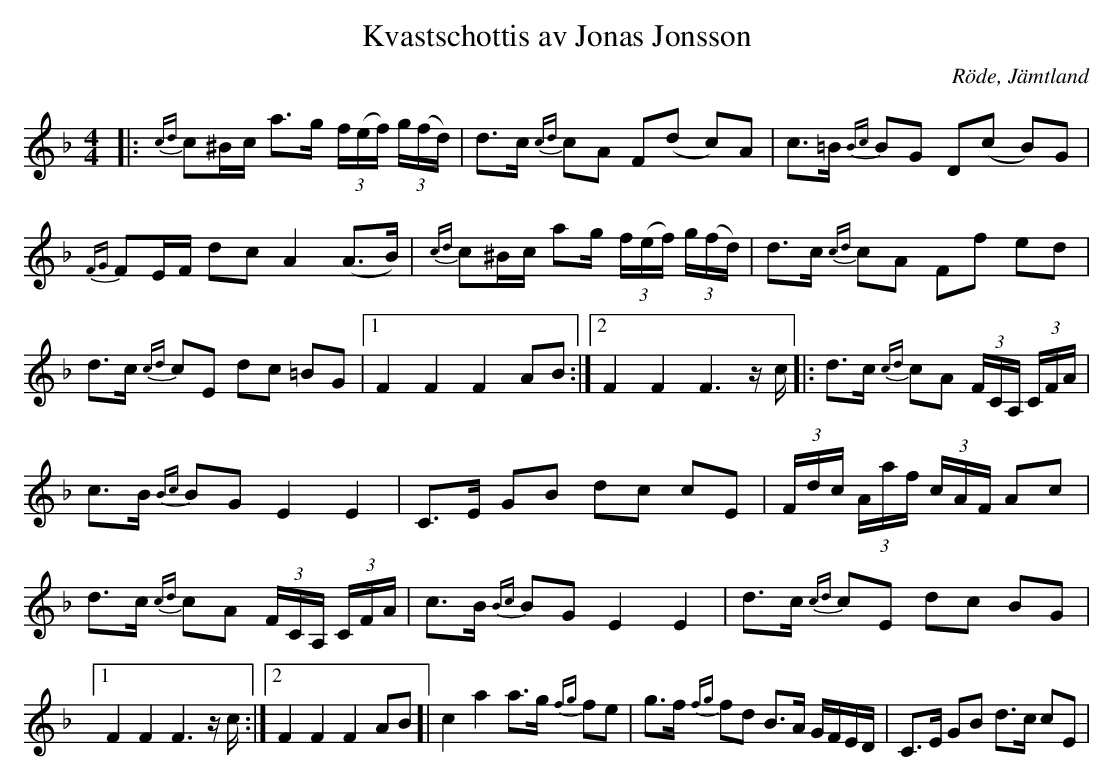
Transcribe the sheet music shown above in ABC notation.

X:1
T:Kvastschottis av Jonas Jonsson
O:Röde, Jämtland
M:4/4
L:1/16
K:F
|: {cd}c2^Bc a2>g2 (3f(ef) (3g(fd) | d2>c2 {cd}c2A2 F2(d2- c2)A2 | c2>=B2 {Bc}B2G2 D2(c2- B2)G2 | {FG}F2EF d2c2 A4 (A2>B2) | {cd}c2^Bc a2g (3f(ef) (3g(fd) | d2>c2 {cd}c2A2 F2f2 e2d2 | d2>c2 {cd}c2E2 d2c2 =B2G2 |1 F4 F4 F4 A2B2 :|2 F4 F4 F4> z2c ]|: d2>c2 {cd}c2A2 (3FCA, (3CFA | c2>B2 {Bc}B2G2 E4 E4 | C2>E2 G2B2 d2c2 c2E2 | (3Fdc (3Aaf (3cAF A2c2 | d2>c2 {cd}c2A2 (3FCA, (3CFA | c2>B2 {Bc}B2G2 E4 E4 | d2>c2 {cd}c2E2 d2c2 B2G2 |1 F4 F4 F4> z2c :|2 F4 F4 F4 A2B2 ]| c4 a4 a2>g2 {fg}f2e2 | g2>f2 {fg}f2d2 B2>A2 GFED | C2,>E2 G2B2 d2>c2 c2E2 +D.C+|
